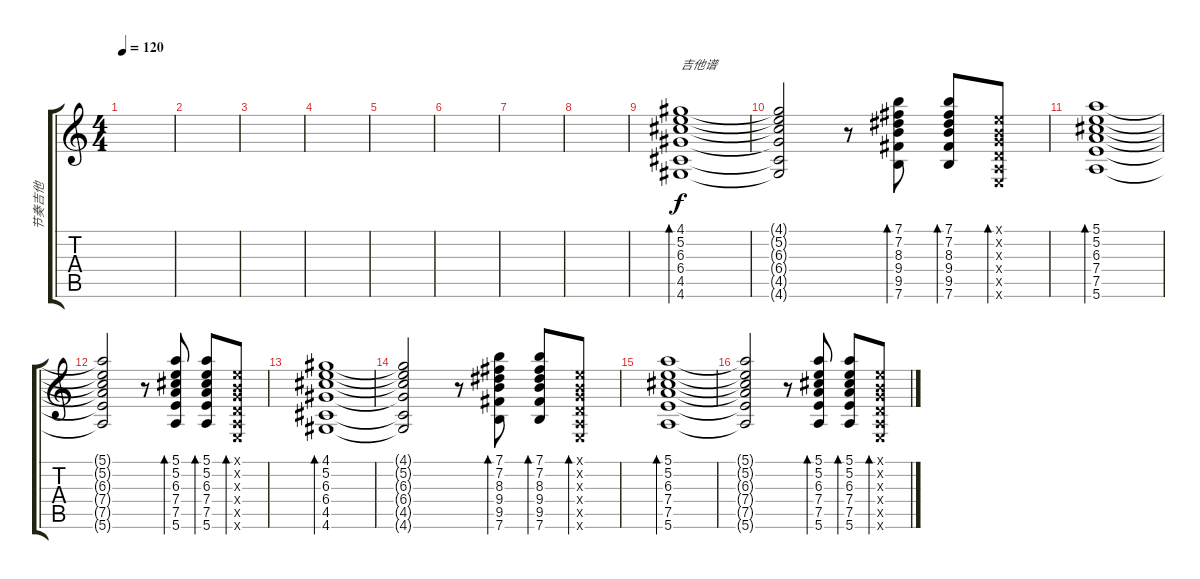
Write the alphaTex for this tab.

\track ("节奏吉他" "节奏吉他") {instrument acousticguitarsteel}
\staff {score tabs}
\tuning (E4 B3 G3 D3 A2 E2) {hide}
\ts (4 4)
\tempo 120
\clef g2
\ks c
|
|
|
|
|
|
|
|
(4.1 5.2 6.3 6.4 4.5 4.6).1{bd 120 txt "吉他谱"} |
(4.1{t} 5.2{t} 6.3{t} 6.4{t} 4.5{t} 4.6{t}).2 r.8 (7.1 7.2 8.3 9.4 9.5 7.6).8{bd 30} (7.1 7.2 8.3 9.4 9.5 7.6).8{bd 30} (0.1{x} 0.2{x} 0.3{x} 0.4{x} 0.5{x} 0.6{x}).8{bd 30} |
(5.1 5.2 6.3 7.4 7.5 5.6).1{bd 30} |
(5.1{t} 5.2{t} 6.3{t} 7.4{t} 7.5{t} 5.6{t}).2 r.8 (5.1 5.2 6.3 7.4 7.5 5.6).8{bd 30} (5.1 5.2 6.3 7.4 7.5 5.6).8{bd 30} (0.1{x} 0.2{x} 0.3{x} 0.4{x} 0.5{x} 0.6{x}).8{bd 30} |
(4.1 5.2 6.3 6.4 4.5 4.6).1{bd 60} |
(4.1{t} 5.2{t} 6.3{t} 6.4{t} 4.5{t} 4.6{t}).2 r.8 (7.1 7.2 8.3 9.4 9.5 7.6).8{bd 30} (7.1 7.2 8.3 9.4 9.5 7.6).8{bd 30} (0.1{x} 0.2{x} 0.3{x} 0.4{x} 0.5{x} 0.6{x}).8{bd 30} |
(5.1 5.2 6.3 7.4 7.5 5.6).1{bd 30} |
(5.1{t} 5.2{t} 6.3{t} 7.4{t} 7.5{t} 5.6{t}).2 r.8 (5.1 5.2 6.3 7.4 7.5 5.6).8{bd 30} (5.1 5.2 6.3 7.4 7.5 5.6).8{bd 30} (0.1{x} 0.2{x} 0.3{x} 0.4{x} 0.5{x} 0.6{x}).8{bd 30}
